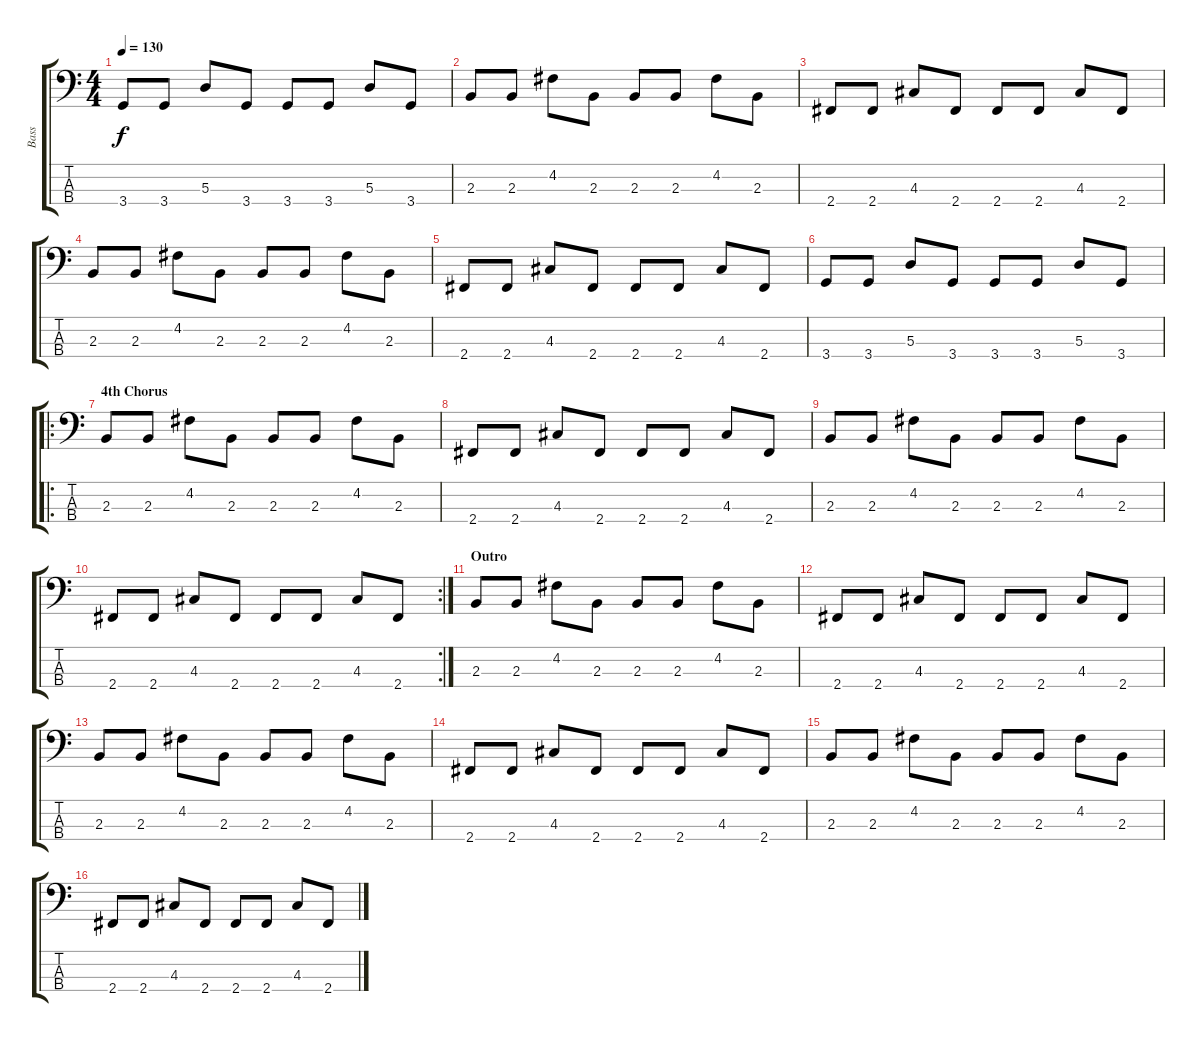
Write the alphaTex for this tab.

\track ("Bass" "Bass") {instrument electricbassfinger}
\staff {score tabs}
\tuning (G2 D2 A1 E1) {hide}
\ts (4 4)
\tempo 130
\clef f4
\ks c
3.4.8{dy f} 3.4.8 5.3.8 3.4.8 3.4.8 3.4.8 5.3.8 3.4.8 |
2.3.8 2.3.8 4.2.8 2.3.8 2.3.8 2.3.8 4.2.8 2.3.8 |
2.4.8 2.4.8 4.3.8 2.4.8 2.4.8 2.4.8 4.3.8 2.4.8 |
2.3.8 2.3.8 4.2.8 2.3.8 2.3.8 2.3.8 4.2.8 2.3.8 |
2.4.8 2.4.8 4.3.8 2.4.8 2.4.8 2.4.8 4.3.8 2.4.8 |
3.4.8 3.4.8 5.3.8 3.4.8 3.4.8 3.4.8 5.3.8 3.4.8 |
\ro
\section ("" "4th Chorus")
2.3.8 2.3.8 4.2.8 2.3.8 2.3.8 2.3.8 4.2.8 2.3.8 |
2.4.8 2.4.8 4.3.8 2.4.8 2.4.8 2.4.8 4.3.8 2.4.8 |
2.3.8 2.3.8 4.2.8 2.3.8 2.3.8 2.3.8 4.2.8 2.3.8 |
\rc 2
2.4.8 2.4.8 4.3.8 2.4.8 2.4.8 2.4.8 4.3.8 2.4.8 |
\section ("" "Outro")
2.3.8{volume 0} 2.3.8 4.2.8 2.3.8 2.3.8 2.3.8 4.2.8 2.3.8 |
2.4.8 2.4.8 4.3.8 2.4.8 2.4.8 2.4.8 4.3.8 2.4.8 |
2.3.8 2.3.8 4.2.8 2.3.8 2.3.8 2.3.8 4.2.8 2.3.8 |
2.4.8 2.4.8 4.3.8 2.4.8 2.4.8 2.4.8 4.3.8 2.4.8 |
2.3.8 2.3.8 4.2.8 2.3.8 2.3.8 2.3.8 4.2.8 2.3.8 |
2.4.8 2.4.8 4.3.8 2.4.8 2.4.8 2.4.8 4.3.8 2.4.8
